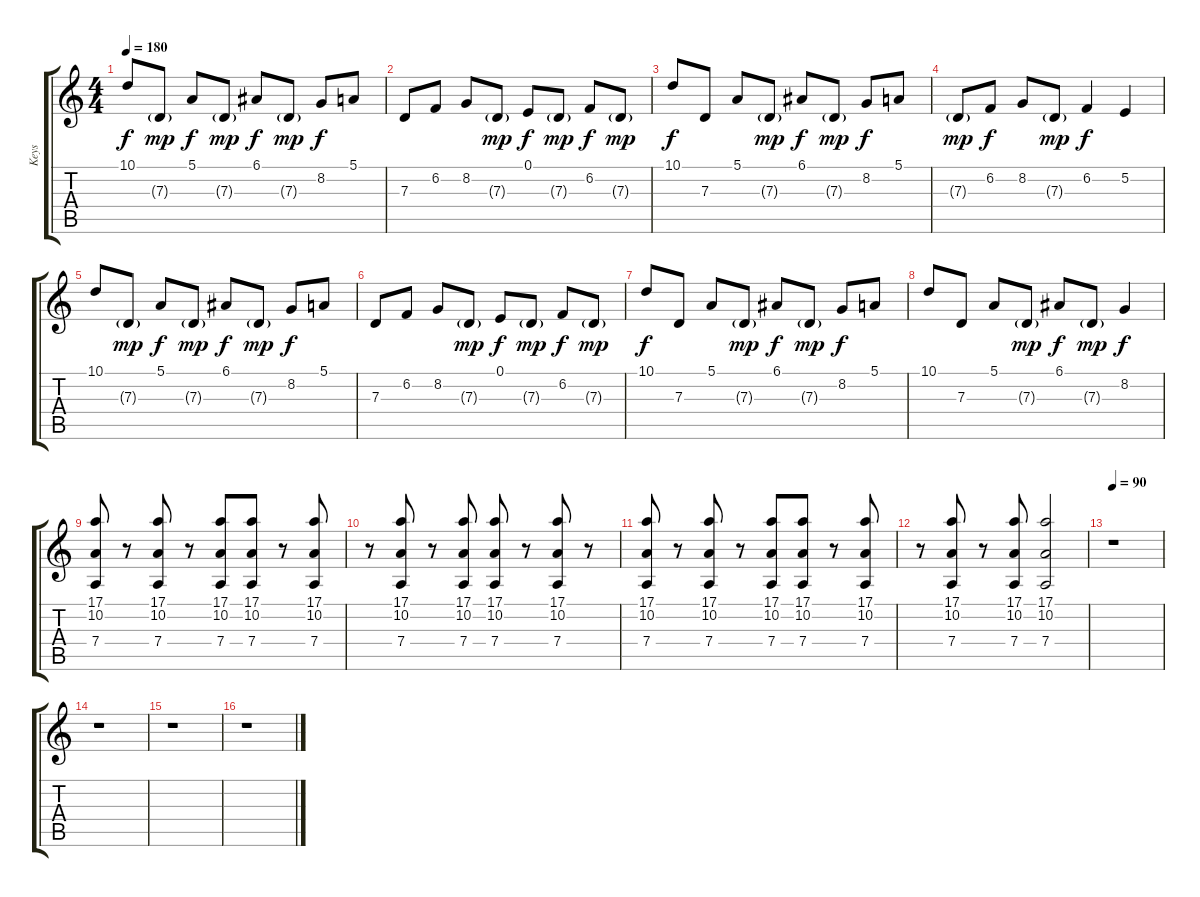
\track ("Keys" "Keys") {instrument synthstrings2}
\staff {score tabs}
\tuning (E4 B3 G3 D3 A2 E2) {hide}
\ts (4 4)
\tempo 180
\clef g2
\ks c
10.1.8{dy f} 7.3{g}.8{dy mp} 5.1.8{dy f} 7.3{g}.8{dy mp} 6.1.8{dy f} 7.3{g}.8{dy mp} 8.2.8{dy f} 5.1.8 |
7.3.8 6.2.8 8.2.8 7.3{g}.8{dy mp} 0.1.8{dy f} 7.3{g}.8{dy mp} 6.2.8{dy f} 7.3{g}.8{dy mp} |
10.1.8{dy f} 7.3.8 5.1.8 7.3{g}.8{dy mp} 6.1.8{dy f} 7.3{g}.8{dy mp} 8.2.8{dy f} 5.1.8 |
7.3{g}.8{dy mp} 6.2.8{dy f} 8.2.8 7.3{g}.8{dy mp} 6.2.4{dy f} 5.2.4 |
10.1.8 7.3{g}.8{dy mp} 5.1.8{dy f} 7.3{g}.8{dy mp} 6.1.8{dy f} 7.3{g}.8{dy mp} 8.2.8{dy f} 5.1.8 |
7.3.8 6.2.8 8.2.8 7.3{g}.8{dy mp} 0.1.8{dy f} 7.3{g}.8{dy mp} 6.2.8{dy f} 7.3{g}.8{dy mp} |
10.1.8{dy f} 7.3.8 5.1.8 7.3{g}.8{dy mp} 6.1.8{dy f} 7.3{g}.8{dy mp} 8.2.8{dy f} 5.1.8 |
10.1.8 7.3.8 5.1.8 7.3{g}.8{dy mp} 6.1.8{dy f} 7.3{g}.8{dy mp} 8.2.4{dy f} |
(17.1 10.2 7.4).8 r.8 (17.1 10.2 7.4).8 r.8 (17.1 10.2 7.4).8 (17.1 10.2 7.4).8 r.8 (17.1 10.2 7.4).8 |
r.8 (17.1 10.2 7.4).8 r.8 (17.1 10.2 7.4).8 (17.1 10.2 7.4).8 r.8 (17.1 10.2 7.4).8 r.8 |
(17.1 10.2 7.4).8 r.8 (17.1 10.2 7.4).8 r.8 (17.1 10.2 7.4).8 (17.1 10.2 7.4).8 r.8 (17.1 10.2 7.4).8 |
r.8 (17.1 10.2 7.4).8 r.8 (17.1 10.2 7.4).8 (17.1 10.2 7.4).2 |
\tempo 90
r.1 |
r.1 |
r.1 |
r.1
